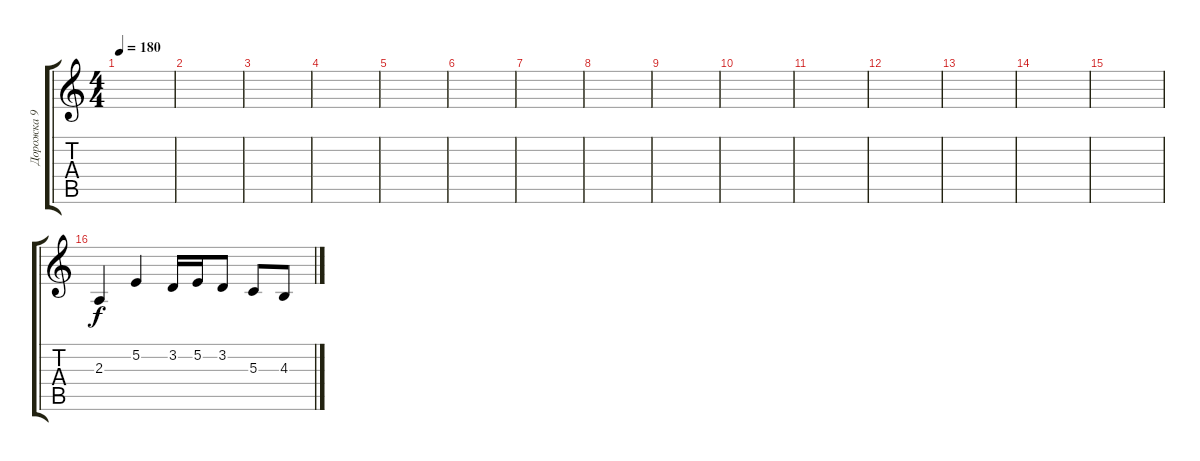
\track ("Дорожка 9" "Дорожка 9") {instrument accordion}
\staff {score tabs}
\tuning (E4 B3 G3 D3 A2 E2) {hide}
\ts (4 4)
\tempo 180
\clef g2
\ks c
|
|
|
|
|
|
|
|
|
|
|
|
|
|
|
2.3.4 5.2.4 3.2.16 5.2.16 3.2.8 5.3.8 4.3.8
